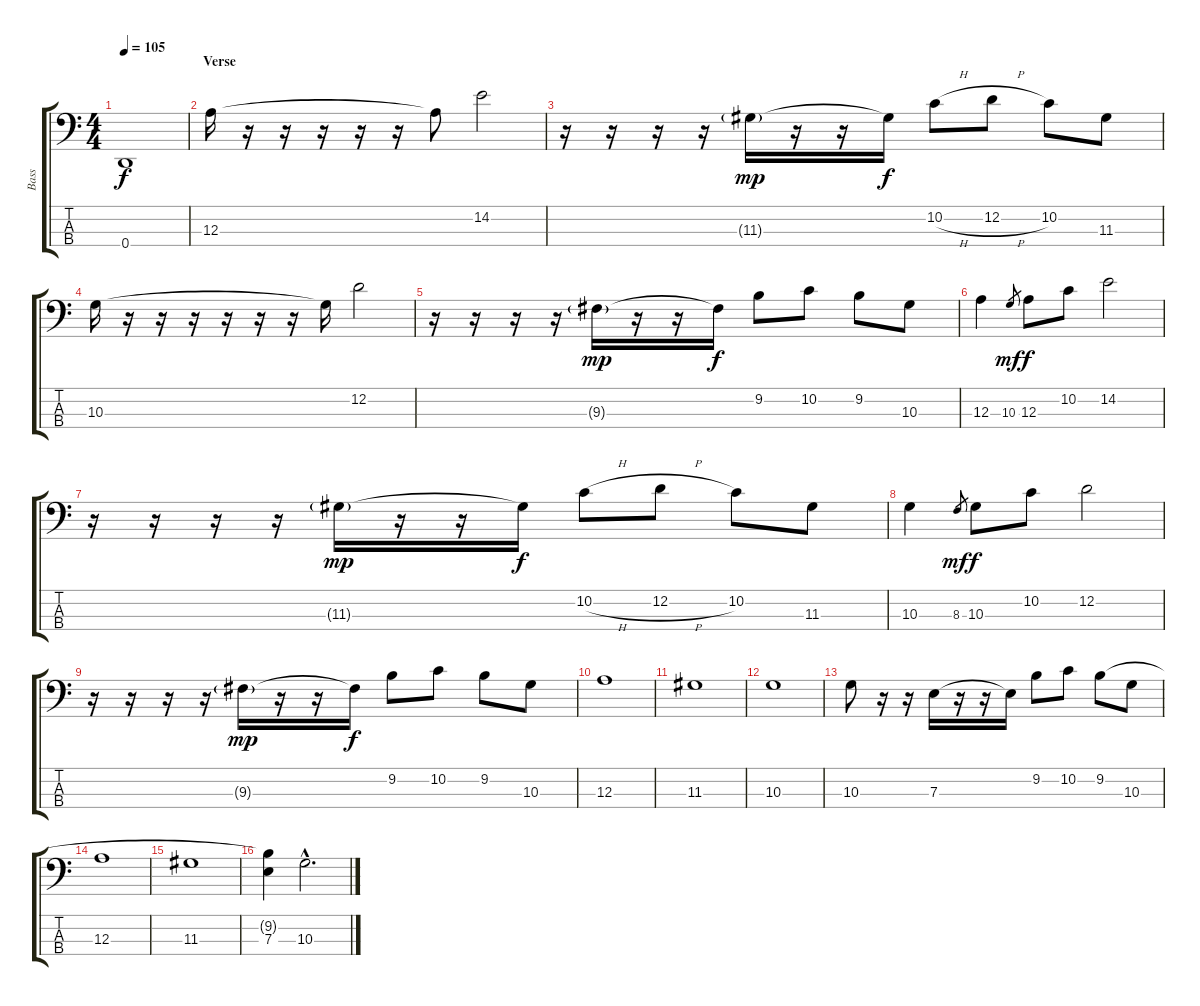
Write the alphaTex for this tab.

\track ("Bass" "Bass") {instrument electricbassfinger}
\staff {score tabs}
\tuning (G2 D2 A1 D1) {hide}
\ts (4 4)
\tempo 105
\clef f4
\ks c
0.4{t}.1{dy f} |
\section ("" "Verse")
12.3.16 r.16 r.16 r.16 r.16 r.16 12.3{t}.8 14.2.2 |
r.16 r.16 r.16 r.16 11.3{g}.16{dy mp} r.16 r.16 11.3{t}.16{dy f} 10.2{h}.8 12.2{h}.8 10.2.8 11.3.8 |
10.3.16 r.16 r.16 r.16 r.16 r.16 r.16 10.3{t}.16 12.2.2 |
r.16 r.16 r.16 r.16 9.3{g}.16{dy mp} r.16 r.16 9.3{t}.16{dy f} 9.2.8 10.2.8 9.2.8 10.3.8 |
12.3.4 10.3.8{gr dy mf} 12.3.8{dy f} 10.2.8 14.2.2 |
r.16 r.16 r.16 r.16 11.3{g}.16{dy mp} r.16 r.16 11.3{t}.16{dy f} 10.2{h}.8 12.2{h}.8 10.2.8 11.3.8 |
10.3.4 8.3.8{gr dy mf} 10.3.8{dy f} 10.2.8 12.2.2 |
r.16 r.16 r.16 r.16 9.3{g}.16{dy mp} r.16 r.16 9.3{t}.16{dy f} 9.2.8 10.2.8 9.2.8 10.3.8 |
12.3.1 |
11.3.1 |
10.3.1 |
10.3.8 r.16 r.16 7.3.16 r.16 r.16 7.3{t}.16 9.2.8 10.2.8 9.2.8 10.3.8 |
12.3.1 |
11.3.1 |
(9.2{t} 7.3).4 10.3{hac}.2{d}
